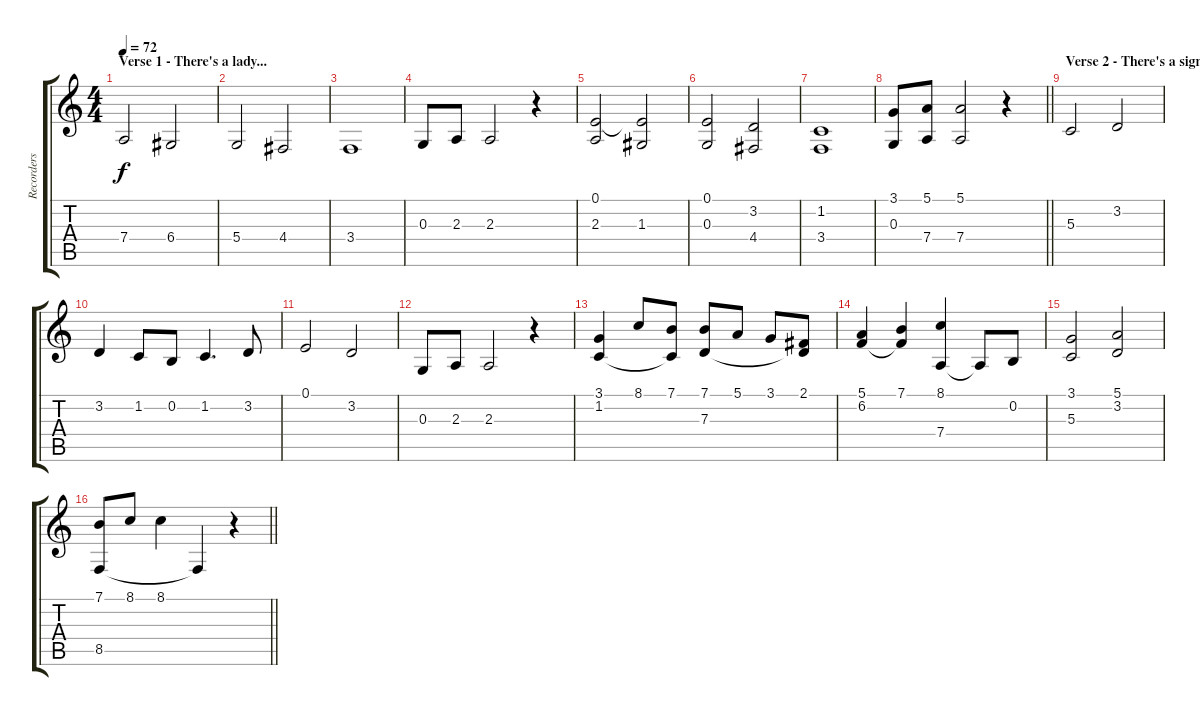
\track ("Recorders III-IV (Jones)" "Recorders ") {instrument recorder}
\staff {score tabs}
\tuning (E4 B3 G3 D3 A2 E2) {hide}
\ts (4 4)
\section ("" "Verse 1 - There's a lady...")
\tempo 72
\clef g2
\ks c
7.4.2{dy f} 6.4.2 |
5.4.2 4.4.2 |
3.4.1 |
0.3.8 2.3.8 2.3.2 r.4 |
(0.1 2.3).2 (0.1{t} 1.3).2 |
(0.1 0.3).2 (3.2 4.4).2 |
(1.2 3.4).1 |
\barLineRight lightlight
(3.1 0.3).8 (5.1 7.4).8 (5.1 7.4).2 r.4 |
\section ("" "Verse 2 - There's a sign...")
5.3.2 3.2.2 |
3.2.4 1.2.8 0.2.8 1.2.4{d} 3.2.8 |
0.1.2 3.2.2 |
0.3.8 2.3.8 2.3.2 r.4 |
(3.1 1.2).4 8.1.8 (7.1 1.2{t}).8 (7.1 7.3).8 5.1.8 3.1.8 (2.1 7.3{t}).8 |
(5.1 6.2).4 (7.1 6.2{t}).4 (8.1 7.4).4 7.4{t}.8 0.2.8 |
(3.1 5.3).2 (5.1 3.2).2 |
\barLineRight lightlight
(7.1 8.5).8 8.1.8 8.1.4 8.5{t}.4 r.4
